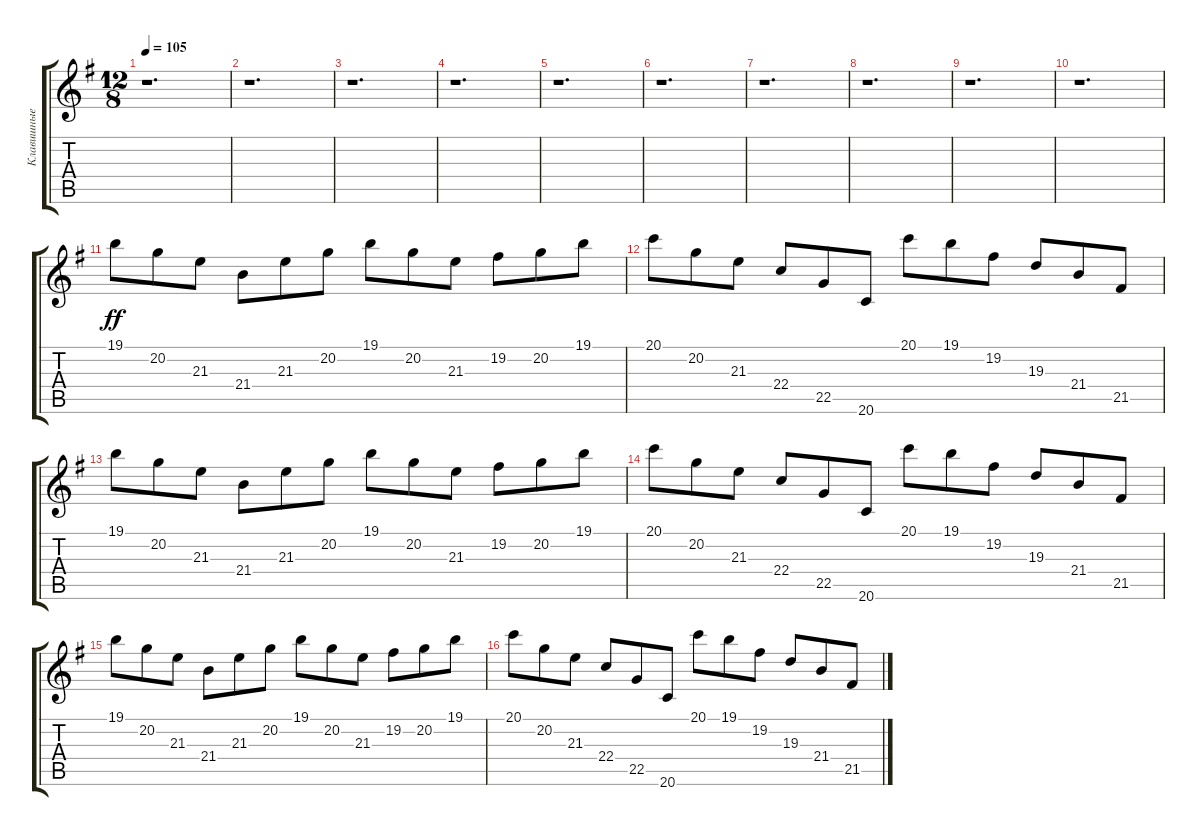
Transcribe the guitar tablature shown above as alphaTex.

\track ("Клавишные" "Клавишные") {instrument pad2warm}
\staff {score tabs}
\tuning (E4 B3 G3 D3 A2 E2) {hide}
\ts (12 8)
\tempo 105
\clef g2
\ks eminor
r.1{d dy ff} |
r.1{d} |
r.1{d} |
r.1{d} |
r.1{d} |
r.1{d} |
r.1{d} |
r.1{d} |
r.1{d} |
r.1{d} |
19.1.8 20.2.8 21.3.8 21.4.8 21.3.8 20.2.8 19.1.8 20.2.8 21.3.8 19.2.8 20.2.8 19.1.8 |
20.1.8 20.2.8 21.3.8 22.4.8 22.5.8 20.6.8 20.1.8 19.1.8 19.2.8 19.3.8 21.4.8 21.5.8 |
19.1.8 20.2.8 21.3.8 21.4.8 21.3.8 20.2.8 19.1.8 20.2.8 21.3.8 19.2.8 20.2.8 19.1.8 |
20.1.8 20.2.8 21.3.8 22.4.8 22.5.8 20.6.8 20.1.8 19.1.8 19.2.8 19.3.8 21.4.8 21.5.8 |
19.1.8 20.2.8 21.3.8 21.4.8 21.3.8 20.2.8 19.1.8 20.2.8 21.3.8 19.2.8 20.2.8 19.1.8 |
20.1.8 20.2.8 21.3.8 22.4.8 22.5.8 20.6.8 20.1.8 19.1.8 19.2.8 19.3.8 21.4.8 21.5.8
